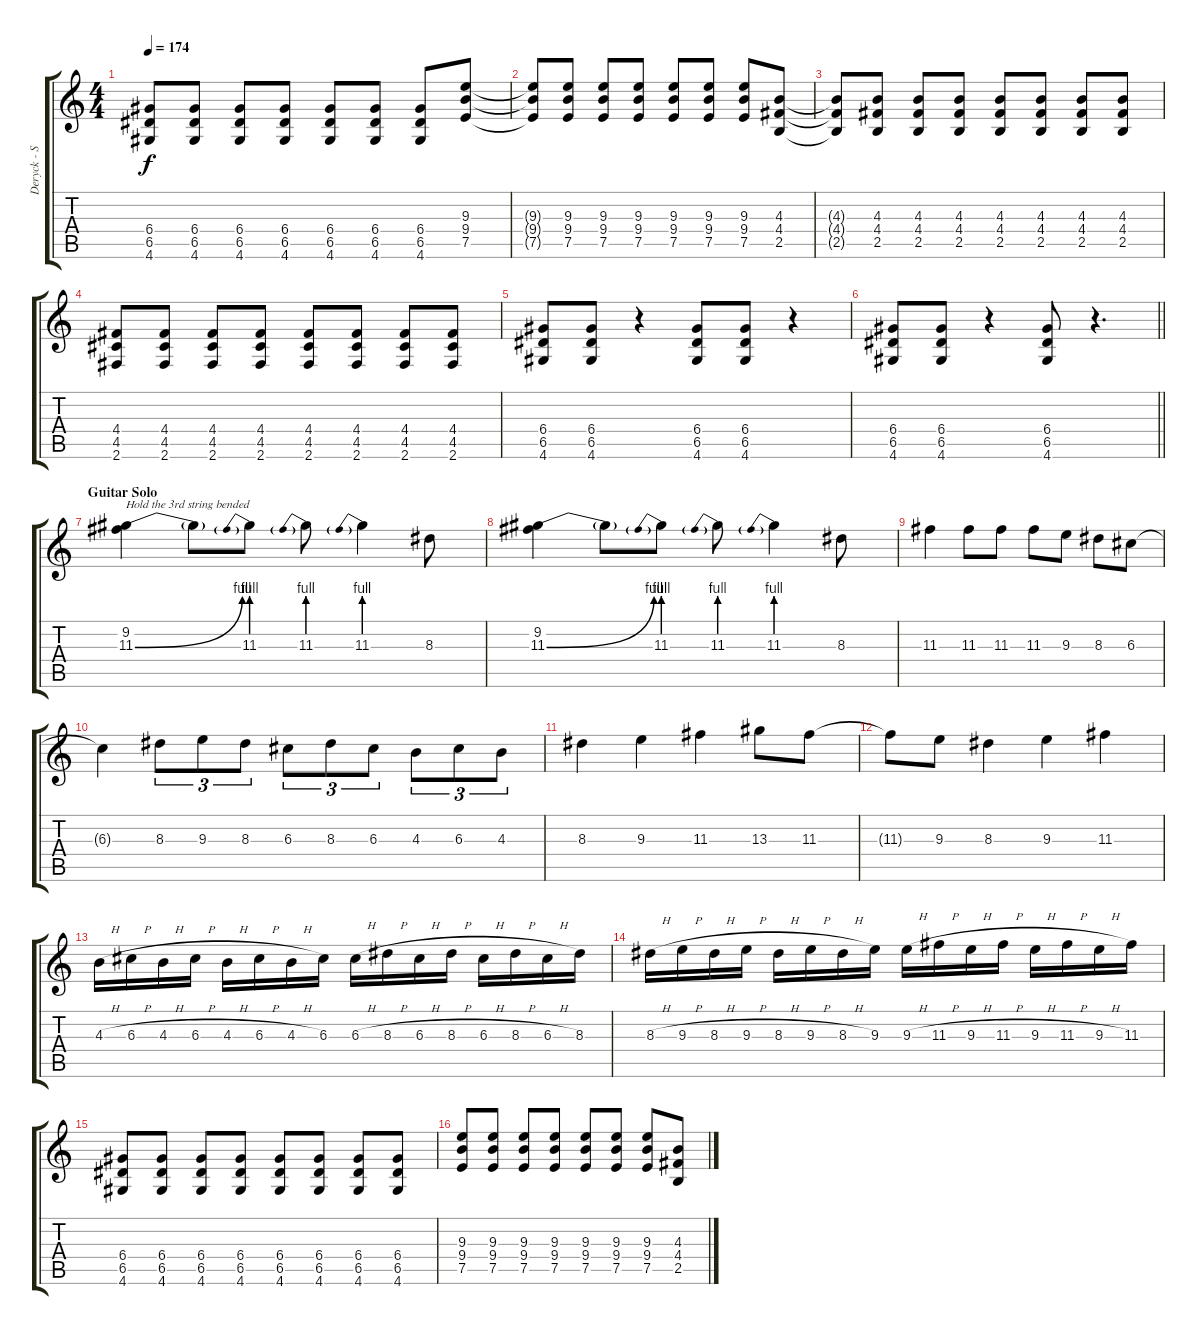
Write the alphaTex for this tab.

\track ("Deryck - Second" "Deryck - S") {instrument distortionguitar}
\staff {score tabs}
\tuning (E4 B3 G3 D3 A2 E2) {hide}
\ts (4 4)
\tempo 174
\clef g2
\ks c
(6.4{t} 6.5{t} 4.6{t}).8{dy f} (6.4 6.5 4.6).8 (6.4 6.5 4.6).8 (6.4 6.5 4.6).8 (6.4 6.5 4.6).8 (6.4 6.5 4.6).8 (6.4 6.5 4.6).8 (9.3 9.4 7.5).8 |
(9.3{t} 9.4{t} 7.5{t}).8 (9.3 9.4 7.5).8 (9.3 9.4 7.5).8 (9.3 9.4 7.5).8 (9.3 9.4 7.5).8 (9.3 9.4 7.5).8 (9.3 9.4 7.5).8 (4.3 4.4 2.5).8 |
(4.3{t} 4.4{t} 2.5{t}).8 (4.3 4.4 2.5).8 (4.3 4.4 2.5).8 (4.3 4.4 2.5).8 (4.3 4.4 2.5).8 (4.3 4.4 2.5).8 (4.3 4.4 2.5).8 (4.3 4.4 2.5).8 |
(4.4 4.5 2.6).8 (4.4 4.5 2.6).8 (4.4 4.5 2.6).8 (4.4 4.5 2.6).8 (4.4 4.5 2.6).8 (4.4 4.5 2.6).8 (4.4 4.5 2.6).8 (4.4 4.5 2.6).8 |
(6.4 6.5 4.6).8 (6.4 6.5 4.6).8 r.4 (6.4 6.5 4.6).8 (6.4 6.5 4.6).8 r.4 |
\barLineRight lightlight
(6.4 6.5 4.6).8 (6.4 6.5 4.6).8 r.4 (6.4 6.5 4.6).8 r.4{d} |
\section ("" "Guitar Solo")
(9.2 11.3{be (bend 0 0 60 4)}).4{txt "Hold the 3rd string bended" volume 14} 11.3{t}.8 11.3{be (prebend 0 4 60 4)}.8 11.3{be (prebend 0 4 60 4)}.8 11.3{be (prebend 0 4 60 4)}.4 8.3.8 |
(9.2 11.3{be (bend 0 0 60 4)}).4 11.3{t}.8 11.3{be (prebend 0 4 60 4)}.8 11.3{be (prebend 0 4 60 4)}.8 11.3{be (prebend 0 4 60 4)}.4 8.3.8 |
11.3.4 11.3.8 11.3.8 11.3.8 9.3.8 8.3.8 6.3.8 |
6.3{t}.4 8.3.8{tu (3 2)} 9.3.8{tu (3 2)} 8.3.8{tu (3 2)} 6.3.8{tu (3 2)} 8.3.8{tu (3 2)} 6.3.8{tu (3 2)} 4.3.8{tu (3 2)} 6.3.8{tu (3 2)} 4.3.8{tu (3 2)} |
8.3.4 9.3.4 11.3.4 13.3.8 11.3.8 |
11.3{t}.8 9.3.8 8.3.4 9.3.4 11.3.4 |
4.3{h}.16 6.3{h}.16 4.3{h}.16 6.3{h}.16 4.3{h}.16 6.3{h}.16 4.3{h}.16 6.3.16 6.3{h}.16 8.3{h}.16 6.3{h}.16 8.3{h}.16 6.3{h}.16 8.3{h}.16 6.3{h}.16 8.3.16 |
8.3{h}.16 9.3{h}.16 8.3{h}.16 9.3{h}.16 8.3{h}.16 9.3{h}.16 8.3{h}.16 9.3.16 9.3{h}.16 11.3{h}.16 9.3{h}.16 11.3{h}.16 9.3{h}.16 11.3{h}.16 9.3{h}.16 11.3.16 |
(6.4 6.5 4.6).8{volume 12} (6.4 6.5 4.6).8 (6.4 6.5 4.6).8 (6.4 6.5 4.6).8 (6.4 6.5 4.6).8 (6.4 6.5 4.6).8 (6.4 6.5 4.6).8 (6.4 6.5 4.6).8 |
(9.3 9.4 7.5).8 (9.3 9.4 7.5).8 (9.3 9.4 7.5).8 (9.3 9.4 7.5).8 (9.3 9.4 7.5).8 (9.3 9.4 7.5).8 (9.3 9.4 7.5).8 (4.3 4.4 2.5).8
